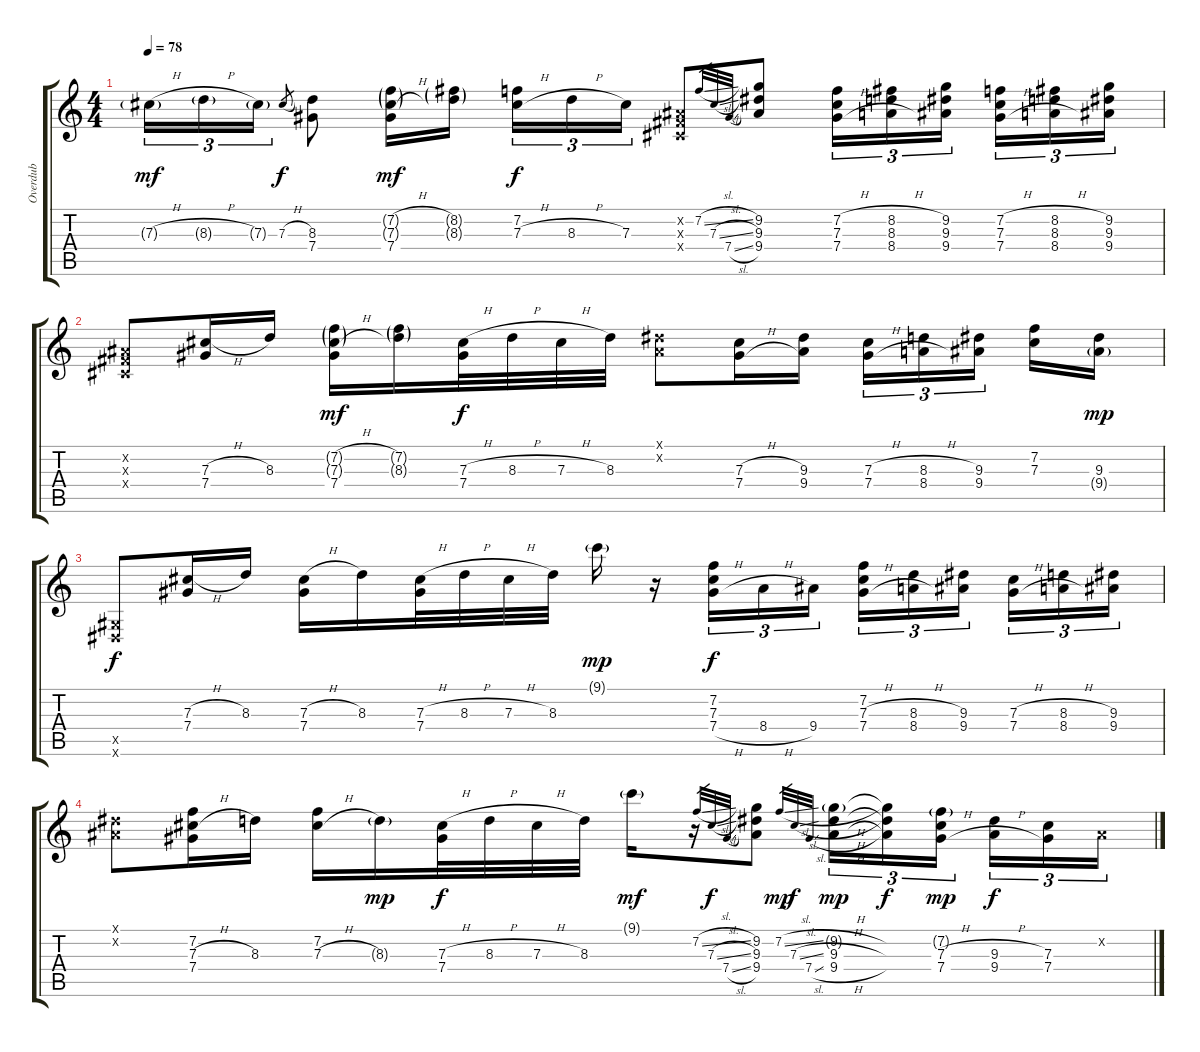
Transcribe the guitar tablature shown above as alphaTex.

\track ("Overdub" "Overdub") {instrument fretlessbass}
\staff {score tabs}
\tuning (Eb4 Bb3 Gb3 Db3 Ab2 Eb2) {hide}
\ts (4 4)
\tempo 78
\clef g2
\ks c
7.3{h g}.16{tu (3 2) dy mf} 8.3{h g}.16{tu (3 2)} 7.3{g}.16{tu (3 2)} 7.3{h}.8{gr dy f} (8.3 7.4).8 (7.2{h g} 7.3{h g} 7.4).16{dy mf} (8.2{g} 8.3{g}).16 (7.2 7.3{h}).16{tu (3 2) dy f} 8.3{h}.16{tu (3 2)} 7.3.16{tu (3 2)} (0.2{x} 0.3{x} 0.4{x}).8 7.2{sl}.32{gr} 7.3{sl}.32{gr} 7.4{sl}.32{gr} (9.2 9.3 9.4).8 (7.2{h} 7.3{h} 7.4{h}).16{tu (3 2)} (8.2{h} 8.3{h} 8.4{h}).16{tu (3 2)} (9.2 9.3 9.4).16{tu (3 2)} (7.2{h} 7.3{h} 7.4{h}).16{tu (3 2)} (8.2{h} 8.3{h} 8.4{h}).16{tu (3 2)} (9.2 9.3 9.4).16{tu (3 2)} |
(0.2{x} 0.3{x} 0.4{x}).8 (7.3{h} 7.4).16 8.3.16 (7.2{h g} 7.3{h g} 7.4).16{dy mf} (7.2{g} 8.3{g}).16 (7.3{h} 7.4).32{dy f} 8.3{h}.32 7.3{h}.32 8.3.32 (0.1{x} 0.2{x}).8 (7.3{h} 7.4{h}).16 (9.3 9.4).16 (7.3{h} 7.4{h}).16{tu (3 2)} (8.3{h} 8.4{h}).16{tu (3 2)} (9.3 9.4).16{tu (3 2)} (7.2 7.3).16 (9.3 9.4{g}).16{dy mp} |
(0.5{x} 0.6{x}).8{dy f} (7.3{h} 7.4).16 8.3.16 (7.3{h} 7.4).16 8.3.16 (7.3{h} 7.4).32 8.3{h}.32 7.3{h}.32 8.3.32 9.1{g}.16{dy mp} r.16 (7.2 7.3 7.4{h}).16{tu (3 2) dy f} 8.4{h}.16{tu (3 2)} 9.4.16{tu (3 2)} (7.2 7.3{h} 7.4{h}).16{tu (3 2)} (8.3{h} 8.4{h}).16{tu (3 2)} (9.3 9.4).16{tu (3 2)} (7.3{h} 7.4{h}).16{tu (3 2)} (8.3{h} 8.4{h}).16{tu (3 2)} (9.3 9.4).16{tu (3 2)} |
(0.1{x} 0.2{x}).8 (7.2 7.3{h} 7.4).16 8.3.16 (7.2 7.3{h}).16 8.3{g}.16{dy mp} (7.3{h} 7.4).32{dy f} 8.3{h}.32 7.3{h}.32 8.3.32 9.1{g}.16{dy mf} r.16 7.2{sl}.32{gr} 7.3{sl}.32{gr dy f} 7.4{sl}.32{gr} (9.2 9.3 9.4).8 7.2{sl}.32{gr dy mp} 7.3{sl}.32{gr dy f} 7.4{sl}.32{gr} (9.2{h g} 9.3{h} 9.4{h}).16{tu (3 2) dy mp} (9.2{t} 9.3{t} 9.4{t}).16{tu (3 2) dy f} (7.2{g} 7.3{h} 7.4{h}).16{tu (3 2) dy mp} (9.3{h} 9.4{h}).16{tu (3 2) dy f} (7.3 7.4).16{tu (3 2)} 0.2{x}.16{tu (3 2)}
